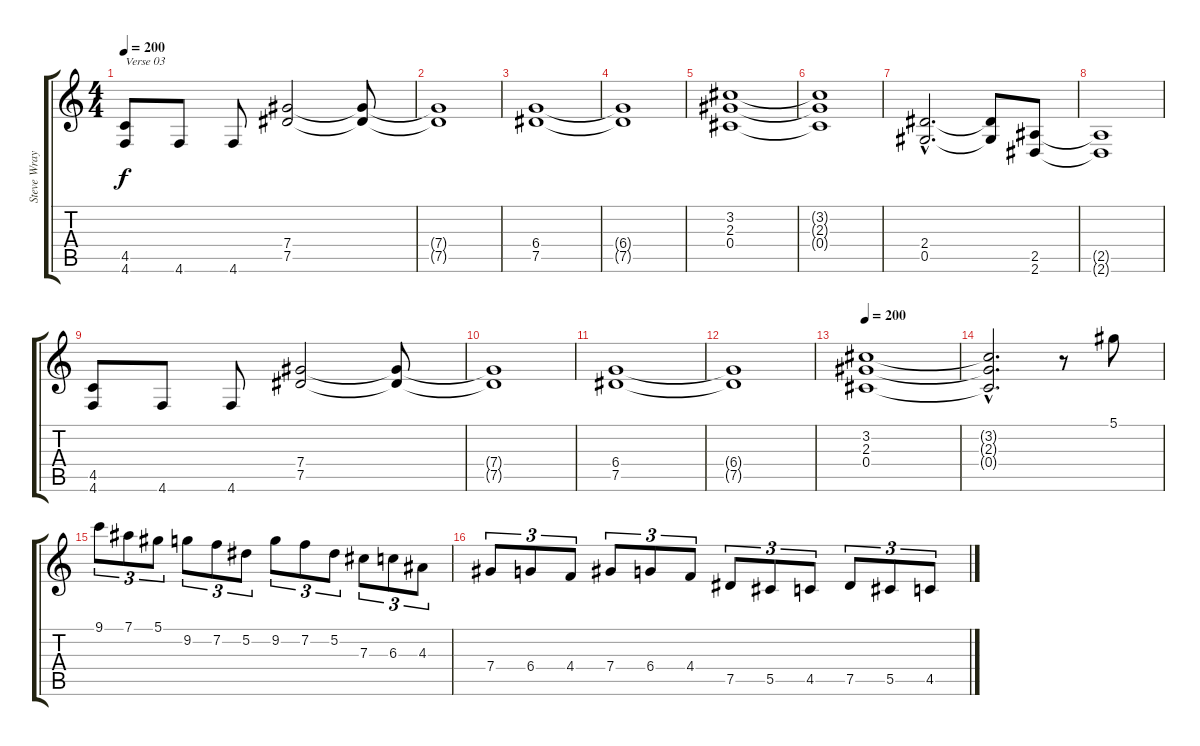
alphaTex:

\track ("Steve Wray" "Steve Wray") {instrument distortionguitar}
\staff {score tabs}
\tuning (Eb4 Bb3 Gb3 Db3 Ab2 Db2) {hide}
\ts (4 4)
\tempo 200
\clef g2
\ks c
(4.5 4.6).8{txt "Verse 03" dy f} 4.6.8 4.6.8 (7.4 7.5).2 (7.4{t} 7.5{t}).8 |
(7.4{t} 7.5{t}).1 |
(6.4 7.5).1 |
(6.4{t} 7.5{t}).1 |
(3.2 2.3 0.4).1 |
(3.2{t} 2.3{t} 0.4{t}).1 |
(2.4{hac} 0.5{hac}).2{d} (2.4{t} 0.5{t}).8 (2.5 2.6).8 |
(2.5{t} 2.6{t}).1 |
(4.5 4.6).8 4.6.8 4.6.8 (7.4 7.5).2 (7.4{t} 7.5{t}).8 |
(7.4{t} 7.5{t}).1 |
(6.4 7.5).1 |
(6.4{t} 7.5{t}).1 |
\tempo 200
(3.2 2.3 0.4).1 |
(3.2{hac t} 2.3{hac t} 0.4{hac t}).2{d} r.8 5.1.8 |
9.1.8{tu (3 2)} 7.1.8{tu (3 2)} 5.1.8{tu (3 2)} 9.2.8{tu (3 2)} 7.2.8{tu (3 2)} 5.2.8{tu (3 2)} 9.2.8{tu (3 2)} 7.2.8{tu (3 2)} 5.2.8{tu (3 2)} 7.3.8{tu (3 2)} 6.3.8{tu (3 2)} 4.3.8{tu (3 2)} |
7.4.8{tu (3 2)} 6.4.8{tu (3 2)} 4.4.8{tu (3 2)} 7.4.8{tu (3 2)} 6.4.8{tu (3 2)} 4.4.8{tu (3 2)} 7.5.8{tu (3 2)} 5.5.8{tu (3 2)} 4.5.8{tu (3 2)} 7.5.8{tu (3 2)} 5.5.8{tu (3 2)} 4.5.8{tu (3 2)}
